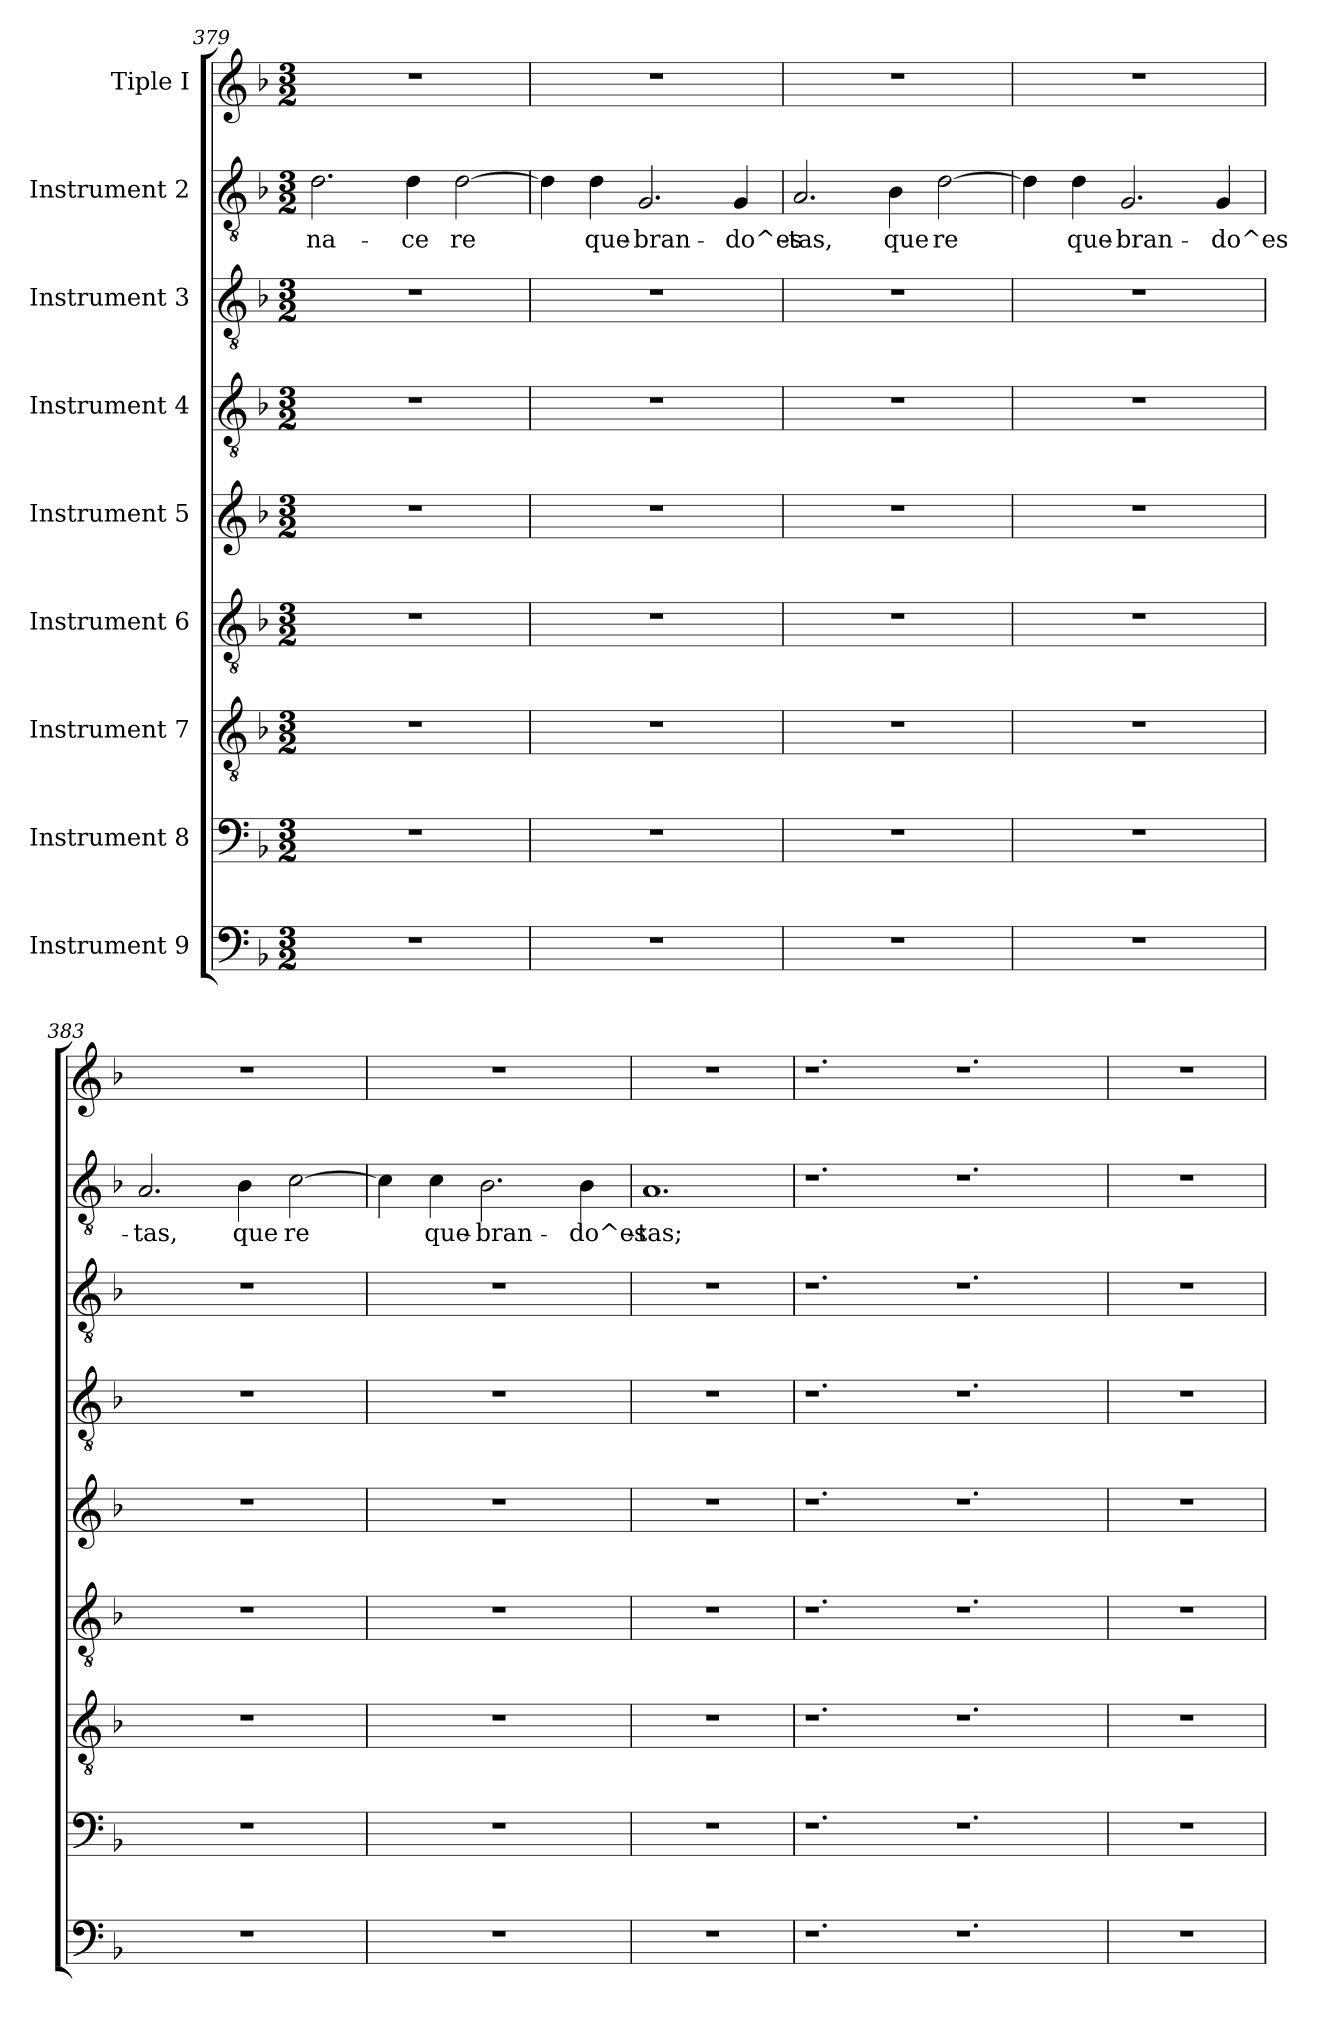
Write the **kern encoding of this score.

**kern	**kern	**kern	**kern	**kern	**kern	**kern	**kern	**text	**kern
*part9	*part8	*part7	*part6	*part5	*part4	*part3	*part2	*part2	*part1
*staff9	*staff8	*staff7	*staff6	*staff5	*staff4	*staff3	*staff2	*staff2	*staff1
*I"Instrument 9	*I"Instrument 8	*I"Instrument 7	*I"Instrument 6	*I"Instrument 5	*I"Instrument 4	*I"Instrument 3	*I"Instrument 2	*	*I"Tiple I
*clefF4	*clefF4	*clefGv2	*clefGv2	*clefG2	*clefGv2	*clefGv2	*clefGv2	*	*clefG2
*k[b-]	*k[b-]	*k[b-]	*k[b-]	*k[b-]	*k[b-]	*k[b-]	*k[b-]	*	*k[b-]
*F:	*F:	*F:	*F:	*F:	*F:	*F:	*F:	*	*F:
*M3/2	*M3/2	*M3/2	*M3/2	*M3/2	*M3/2	*M3/2	*M3/2	*	*M3/2
=379	=379	=379	=379	=379	=379	=379	=379	=379	=379
!	!	!	!	!	!	!	!	!LO:LY:b:cj	!
1.r	1.r	1.r	1.r	1.r	1.r	1.r	2.d\	na-	1.r
!	!	!	!	!	!	!	!	!LO:LY:b:cj	!
.	.	.	.	.	.	.	4d\	-ce	.
!	!	!	!	!	!	!	!	!LO:LY:b:cj	!
.	.	.	.	.	.	.	[>2d\	re-	.
=380	=380	=380	=380	=380	=380	=380	=380	=380	=380
!	!	!	!	!	!	!	!	!LO:LY:b:cj	!
1.r	1.r	1.r	1.r	1.r	1.r	1.r	4d\]	--	1.r
!	!	!	!	!	!	!	!	!LO:LY:b:cj	!
.	.	.	.	.	.	.	4d\	-que-	.
!	!	!	!	!	!	!	!	!LO:LY:b:cj	!
.	.	.	.	.	.	.	2.G/	-bran-	.
!	!	!	!	!	!	!	!	!LO:LY:b:cj	!
.	.	.	.	.	.	.	4G/	-do^es-	.
=381	=381	=381	=381	=381	=381	=381	=381	=381	=381
!	!	!	!	!	!	!	!	!LO:LY:b:cj	!
1.r	1.r	1.r	1.r	1.r	1.r	1.r	2.A/	-tas,	1.r
!	!	!	!	!	!	!	!	!LO:LY:b:cj	!
.	.	.	.	.	.	.	4B-\	que	.
!	!	!	!	!	!	!	!	!LO:LY:b:cj	!
.	.	.	.	.	.	.	[>2d\	re-	.
=382	=382	=382	=382	=382	=382	=382	=382	=382	=382
!	!	!	!	!	!	!	!	!LO:LY:b:cj	!
1.r	1.r	1.r	1.r	1.r	1.r	1.r	4d\]	--	1.r
!	!	!	!	!	!	!	!	!LO:LY:b:cj	!
.	.	.	.	.	.	.	4d\	-que-	.
!	!	!	!	!	!	!	!	!LO:LY:b:cj	!
.	.	.	.	.	.	.	2.G/	-bran-	.
!	!	!	!	!	!	!	!	!LO:LY:b:cj	!
.	.	.	.	.	.	.	4G/	-do^es-	.
!!LO:LB:g=z
=383	=383	=383	=383	=383	=383	=383	=383	=383	=383
!	!	!	!	!	!	!	!	!LO:LY:b:cj	!
1.r	1.r	1.r	1.r	1.r	1.r	1.r	2.A/	-tas,	1.r
!	!	!	!	!	!	!	!	!LO:LY:b:cj	!
.	.	.	.	.	.	.	4B-\	que	.
!	!	!	!	!	!	!	!	!LO:LY:b:cj	!
.	.	.	.	.	.	.	[>2c\	re-	.
=384	=384	=384	=384	=384	=384	=384	=384	=384	=384
!	!	!	!	!	!	!	!	!LO:LY:b:cj	!
1.r	1.r	1.r	1.r	1.r	1.r	1.r	4c\]	--	1.r
!	!	!	!	!	!	!	!	!LO:LY:b:cj	!
.	.	.	.	.	.	.	4c\	-que-	.
!	!	!	!	!	!	!	!	!LO:LY:b:cj	!
.	.	.	.	.	.	.	2.B-\	-bran-	.
!	!	!	!	!	!	!	!	!LO:LY:b:cj	!
.	.	.	.	.	.	.	4B-\	-do^es-	.
=385	=385	=385	=385	=385	=385	=385	=385	=385	=385
!	!	!	!	!	!	!	!	!LO:LY:b:cj	!
1.r	1.r	1.r	1.r	1.r	1.r	1.r	1.A	-tas;	1.r
=386	=386	=386	=386	=386	=386	=386	=386	=386	=386
1.r	1.r	1.r	1.r	1.r	1.r	1.r	1.r	.	1.r
1.r	1.r	1.r	1.r	1.r	1.r	1.r	1.r	.	1.r
=387	=387	=387	=387	=387	=387	=387	=387	=387	=387
1.r	1.r	1.r	1.r	1.r	1.r	1.r	1.r	.	1.r
=	=	=	=	=	=	=	=	=	=
*-	*-	*-	*-	*-	*-	*-	*-	*-	*-
